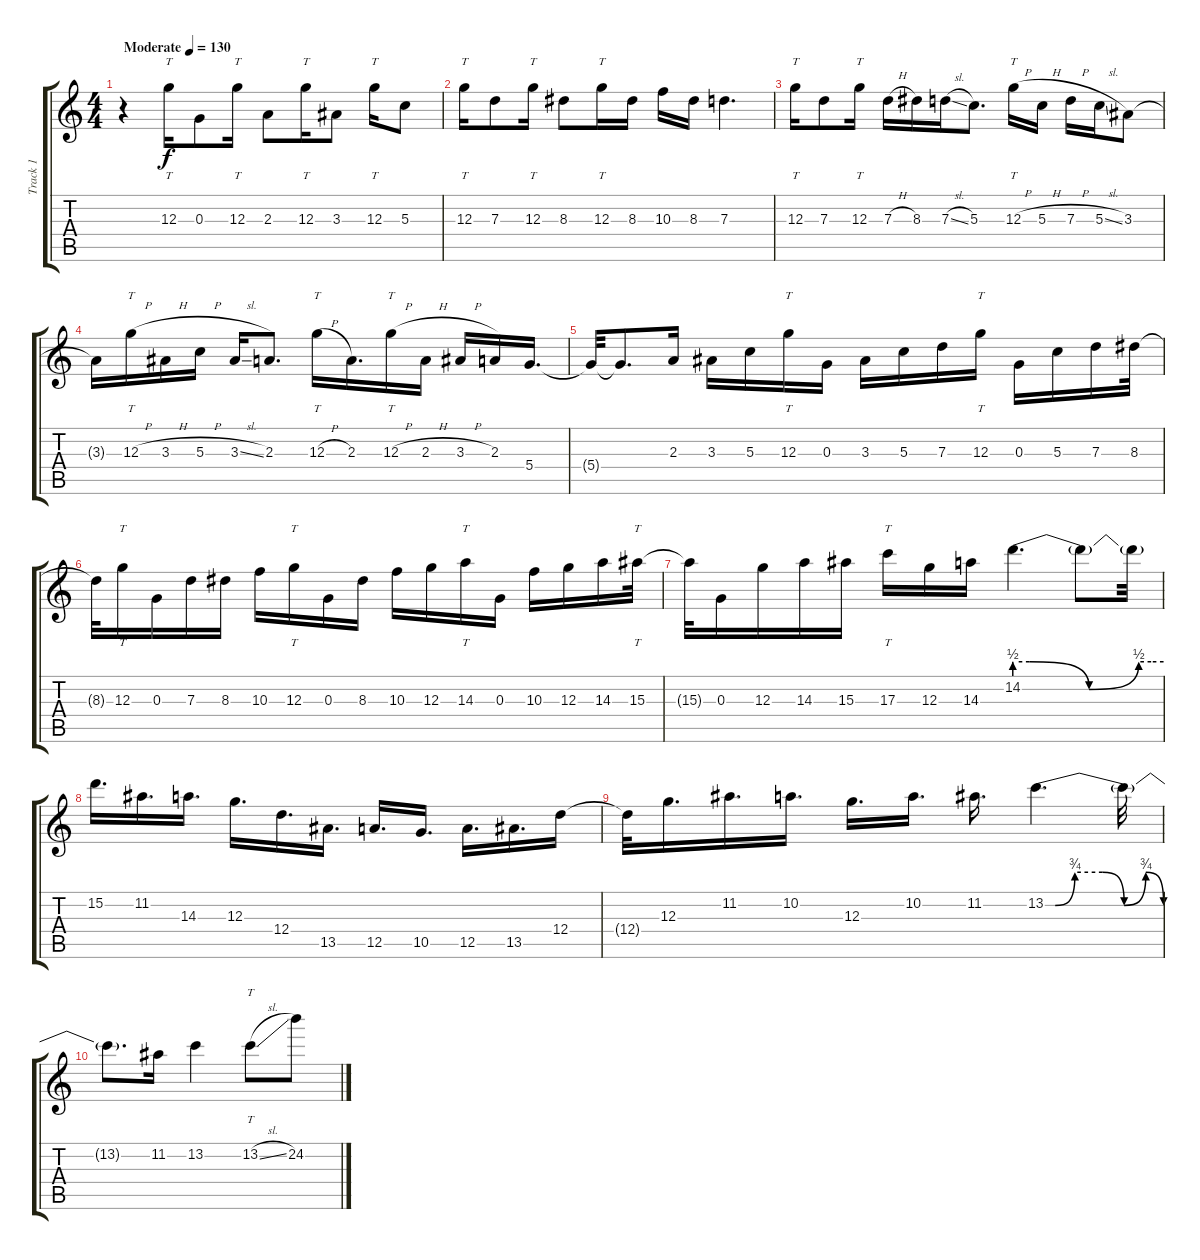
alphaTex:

\track ("Track 1" "Track 1") {instrument acousticguitarsteel}
\staff {score tabs}
\tuning (E4 B3 G3 D3 A2 E2) {hide}
\ts (4 4)
\tempo (130 "Moderate")
\clef g2
\ks c
r.4{dy f instrument acousticguitarsteel} 12.3.16{tt} 0.3.8 12.3.16{tt} 2.3.8 12.3.16{tt} 3.3.8 12.3.16{tt} 5.3.8 |
12.3.16{tt} 7.3.8 12.3.16{tt} 8.3.8 12.3.16{tt} 8.3.16 10.3.16 8.3.16 7.3.4{d} |
12.3.16{tt} 7.3.8 12.3.16{tt} 7.3{h}.16 8.3.16 7.3{sl}.16 5.3.8{d} 12.3{h}.16{tt} 5.3{h}.16 7.3{h}.16 5.3{sl}.16 3.3.8 |
3.3{t}.16 12.3{h}.16{tt} 3.3{h}.16 5.3{h}.16 3.3{sl}.16 2.3.8{d} 12.3{h}.16{tt} 2.3.16{d} 12.3{h}.16{tt} 2.3{h}.16 3.3{h}.16 2.3.16 5.4.16{d} |
5.4{t}.32 5.4{t}.8{d} 2.3.16 3.3.16 5.3.16 12.3.16{tt} 0.3.16 3.3.16 5.3.16 7.3.16 12.3.16{tt} 0.3.16 5.3.16 7.3.16 8.3.32 |
8.3{t}.32 12.3.16{tt} 0.3.16 7.3.16 8.3.16 10.3.16 12.3.16{tt} 0.3.16 8.3.16 10.3.16 12.3.16 14.3.16{tt} 0.3.16 10.3.16 12.3.16 14.3.16 15.3.32{tt} |
15.3{t}.32 0.3.16 12.3.16 14.3.16 15.3.16 17.3.16{tt} 12.3.16 14.3.16 14.2{be (custom 0 2 6 2 30 0 50 2 55 2 60 2)}.4{d} 14.2{t}.8 14.2{t}.32 |
15.2.16{d} 11.2.16{d} 14.3.16{d} 12.3.16{d} 12.4.16{d} 13.5.16{d} 12.5.16{d} 10.5.16{d} 12.5.16{d} 13.5.16{d} 12.4.16 |
12.4{t}.32 12.3.16{d} 11.2.16{d} 10.2.16{d} 12.3.16{d} 10.2.16{d} 11.2.16{d} 13.2{be (custom 0 0 5 0 15 3 29 3 40 0 51 3 60 0)}.4{d} 13.2{t}.32 |
13.2{t}.8{d} 11.2.16 13.2.4 13.2{sl}.8{tt} 24.2.8
